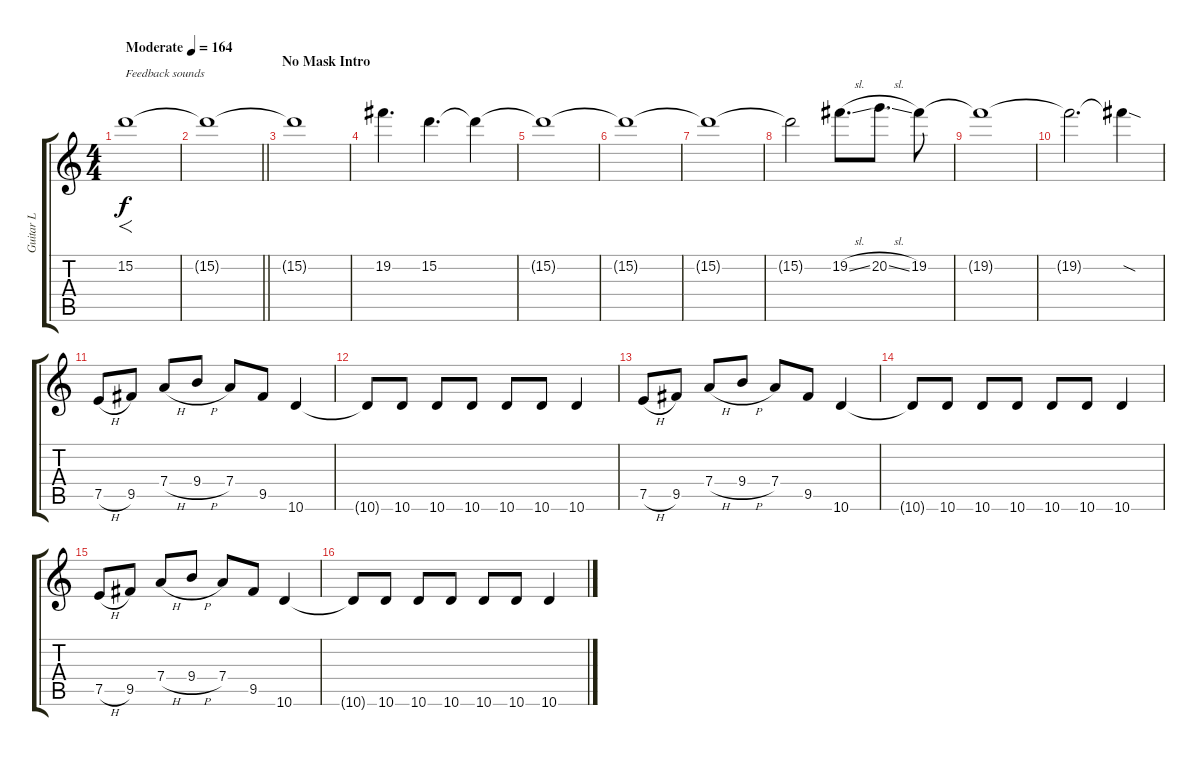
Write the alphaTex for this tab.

\track ("Guitar L" "Guitar L") {instrument overdrivenguitar}
\staff {score tabs}
\tuning (E4 B3 G3 D3 A2 E2) {hide}
\ts (4 4)
\tempo (164 "Moderate")
\clef g2
\ks c
15.2.1{f txt "Feedback sounds" dy f instrument overdrivenguitar} |
\barLineRight lightlight
15.2{t}.1 |
\section ("" "No Mask Intro")
15.2{t}.1 |
19.2.4{d} 15.2.4{d} 15.2{t}.4 |
15.2{t}.1 |
15.2{t}.1 |
15.2{t}.1 |
15.2{t}.2 19.2{sl}.8{d} 20.2{sl}.8{d} 19.2.8 |
19.2{t}.1 |
19.2{t}.2{d} 19.2{sod t}.4 |
7.5{h}.8 9.5.8 7.4{h}.8 9.4{h}.8 7.4.8 9.5.8 10.6.4 |
10.6{t}.8 10.6.8 10.6.8 10.6.8 10.6.8 10.6.8 10.6.4 |
7.5{h}.8 9.5.8 7.4{h}.8 9.4{h}.8 7.4.8 9.5.8 10.6.4 |
10.6{t}.8 10.6.8 10.6.8 10.6.8 10.6.8 10.6.8 10.6.4 |
7.5{h}.8 9.5.8 7.4{h}.8 9.4{h}.8 7.4.8 9.5.8 10.6.4 |
10.6{t}.8 10.6.8 10.6.8 10.6.8 10.6.8 10.6.8 10.6.4
